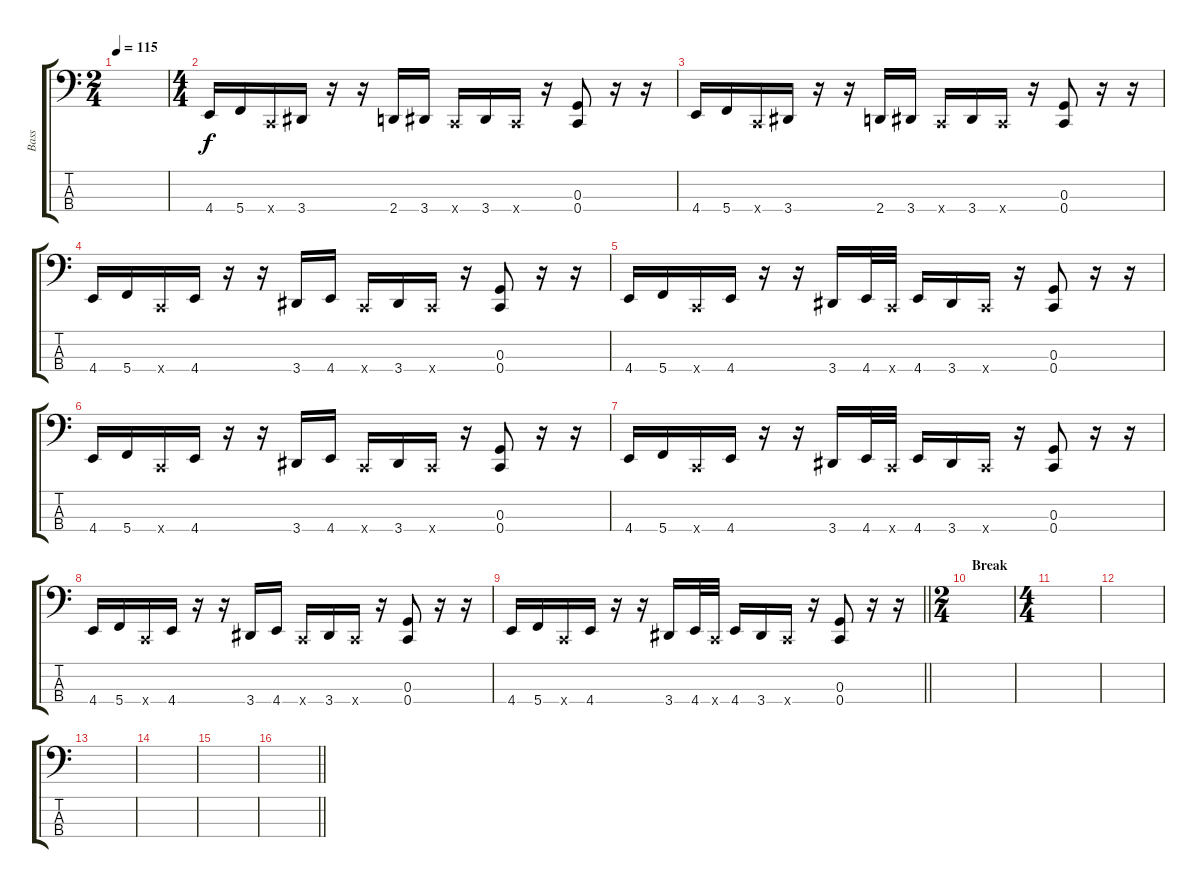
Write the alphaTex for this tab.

\track ("Bass" "Bass") {instrument electricbassfinger}
\staff {score tabs}
\tuning (F2 C2 G1 C1) {hide}
\ts (2 4)
\tempo 115
\clef f4
\ks c
|
\ts (4 4)
4.4.16 5.4.16 0.4{x}.16 3.4.16 r.16 r.16 2.4.16 3.4.16 0.4{x}.16 3.4.16 0.4{x}.16 r.16 (0.3 0.4).8 r.16 r.16 |
4.4.16 5.4.16 0.4{x}.16 3.4.16 r.16 r.16 2.4.16 3.4.16 0.4{x}.16 3.4.16 0.4{x}.16 r.16 (0.3 0.4).8 r.16 r.16 |
4.4.16 5.4.16 0.4{x}.16 4.4.16 r.16 r.16 3.4.16 4.4.16 0.4{x}.16 3.4.16 0.4{x}.16 r.16 (0.3 0.4).8 r.16 r.16 |
4.4.16 5.4.16 0.4{x}.16 4.4.16 r.16 r.16 3.4.16 4.4.32 0.4{x}.32 4.4.16 3.4.16 0.4{x}.16 r.16 (0.3 0.4).8 r.16 r.16 |
4.4.16 5.4.16 0.4{x}.16 4.4.16 r.16 r.16 3.4.16 4.4.16 0.4{x}.16 3.4.16 0.4{x}.16 r.16 (0.3 0.4).8 r.16 r.16 |
4.4.16 5.4.16 0.4{x}.16 4.4.16 r.16 r.16 3.4.16 4.4.32 0.4{x}.32 4.4.16 3.4.16 0.4{x}.16 r.16 (0.3 0.4).8 r.16 r.16 |
4.4.16 5.4.16 0.4{x}.16 4.4.16 r.16 r.16 3.4.16 4.4.16 0.4{x}.16 3.4.16 0.4{x}.16 r.16 (0.3 0.4).8 r.16 r.16 |
\barLineRight lightlight
4.4.16 5.4.16 0.4{x}.16 4.4.16 r.16 r.16 3.4.16 4.4.32 0.4{x}.32 4.4.16 3.4.16 0.4{x}.16 r.16 (0.3 0.4).8 r.16 r.16 |
\ts (2 4)
\section ("" "Break")
|
\ts (4 4)
|
|
|
|
|
\barLineRight lightlight
